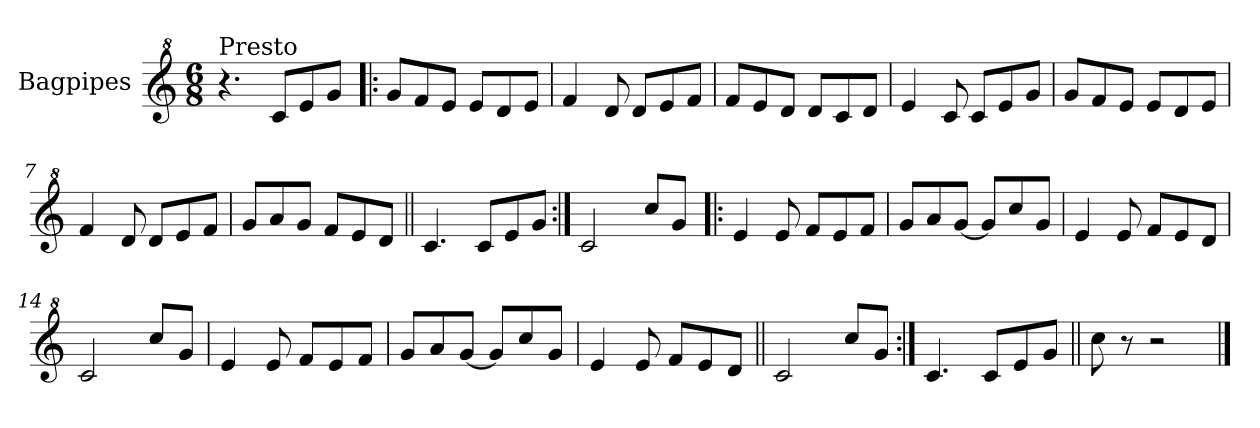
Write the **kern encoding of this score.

**kern
*part1
*staff1
*I"Bagpipes
*I'Bag
*clefG^2
*k[]
*C:
*M6/8
=1
!LO:TX:a:t=Presto
4.r
8cc/L
8ee/
8gg/J
=2!|:
8gg/L
8ff/
8ee/J
8ee/L
8dd/
8ee/J
=3
4ff/
8dd/
8dd/L
8ee/
8ff/J
=4
8ff/L
8ee/
8dd/J
8dd/L
8cc/
8dd/J
=5
4ee/
8cc/
8cc/L
8ee/
8gg/J
=6
8gg/L
8ff/
8ee/J
8ee/L
8dd/
8ee/J
=7
4ff/
8dd/
8dd/L
8ee/
8ff/J
!!LO:LB:g=z
=8
8gg/L
8aa/
8gg/J
8ff/L
8ee/
8dd/J
=9||
4.cc/
8cc/L
8ee/
8gg/J
=10:|!
2cc/
8ccc/L
8gg/J
=11!|:
4ee/
8ee/
8ff/L
8ee/
8ff/J
=12
8gg/L
8aa/
[8gg/J
8gg/L]
8ccc/
8gg/J
=13
4ee/
8ee/
8ff/L
8ee/
8dd/J
=14
2cc/
8ccc/L
8gg/J
!!LO:LB:g=z
=15
4ee/
8ee/
8ff/L
8ee/
8ff/J
=16
8gg/L
8aa/
[8gg/J
8gg/L]
8ccc/
8gg/J
=17
4ee/
8ee/
8ff/L
8ee/
8dd/J
=18||
2cc/
8ccc/L
8gg/J
=19:|!
4.cc/
8cc/L
8ee/
8gg/J
=20||
8ccc\
8r
2r
==
*-
